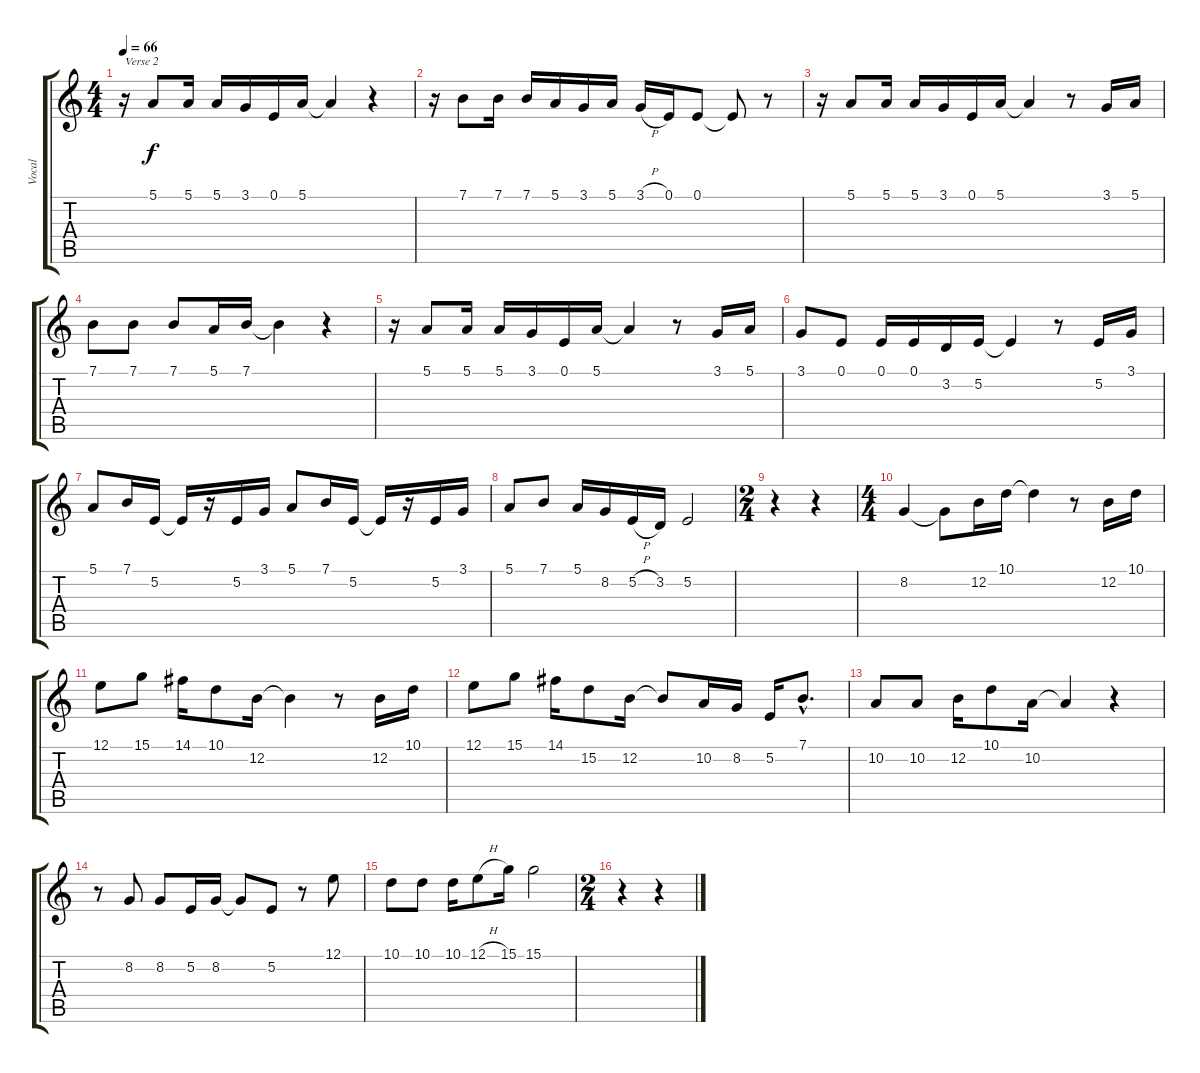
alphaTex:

\track ("Vocal" "Vocal") {instrument lead4chiff}
\staff {score tabs}
\tuning (E4 B3 G3 D3 A2 E2) {hide}
\ts (4 4)
\tempo 66
\clef g2
\ks c
r.16{txt "Verse 2" dy f} 5.1.8 5.1.16 5.1.16 3.1.16 0.1.16 5.1.16 5.1{t}.4 r.4 |
r.16 7.1.8 7.1.16 7.1.16 5.1.16 3.1.16 5.1.16 3.1{h}.16 0.1.16 0.1.8 0.1{t}.8 r.8 |
r.16 5.1.8 5.1.16 5.1.16 3.1.16 0.1.16 5.1.16 5.1{t}.4 r.8 3.1.16 5.1.16 |
7.1.8 7.1.8 7.1.8 5.1.16 7.1.16 7.1{t}.4 r.4 |
r.16 5.1.8 5.1.16 5.1.16 3.1.16 0.1.16 5.1.16 5.1{t}.4 r.8 3.1.16 5.1.16 |
3.1.8 0.1.8 0.1.16 0.1.16 3.2.16 5.2.16 5.2{t}.4 r.8 5.2.16 3.1.16 |
5.1.8 7.1.16 5.2.16 5.2{t}.16 r.16 5.2.16 3.1.16 5.1.8 7.1.16 5.2.16 5.2{t}.16 r.16 5.2.16 3.1.16 |
5.1.8 7.1.8 5.1.16 8.2.16 5.2{h}.16 3.2.16 5.2.2 |
\ts (2 4)
r.4 r.4 |
\ts (4 4)
8.2.4 8.2{t}.8 12.2.16 10.1.16 10.1{t}.4 r.8 12.2.16 10.1.16 |
12.1.8 15.1.8 14.1.16 10.1.8 12.2.16 12.2{t}.4 r.8 12.2.16 10.1.16 |
12.1.8 15.1.8 14.1.16 15.2.8 12.2.16 12.2{t}.8 10.2.16 8.2.16 5.2.16 7.1{hac}.8{d} |
10.2.8 10.2.8 12.2.16 10.1.8 10.2.16 10.2{t}.4 r.4 |
r.8 8.2.8 8.2.8 5.2.16 8.2.16 8.2{t}.8 5.2.8 r.8 12.1.8 |
10.1.8 10.1.8 10.1.16 12.1{h}.8 15.1.16 15.1.2 |
\ts (2 4)
r.4 r.4
